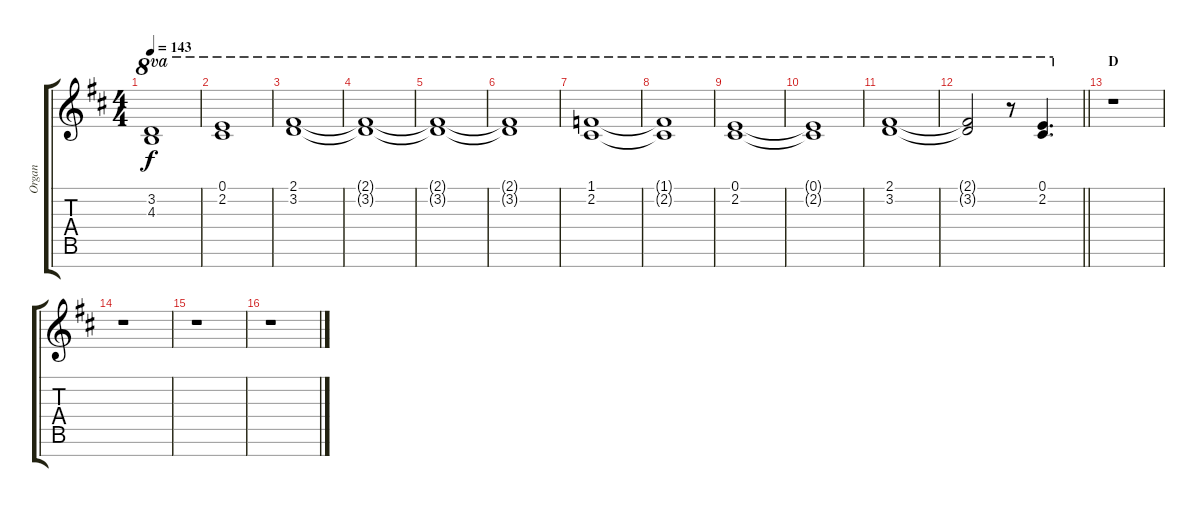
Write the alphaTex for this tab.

\track ("Organ" "Organ") {instrument rockorgan}
\staff {score tabs}
\tuning (E5 B4 G4 D4 A3 E3 B2) {hide}
\ts (4 4)
\tempo 143
\clef g2
\ks d
(3.2 4.3).1{ot 8va dy f} |
(0.1 2.2).1{ot 8va} |
(2.1 3.2).1{ot 8va} |
(2.1{t} 3.2{t}).1{ot 8va} |
(2.1{t} 3.2{t}).1{ot 8va} |
(2.1{t} 3.2{t}).1{ot 8va} |
(1.1 2.2).1{ot 8va} |
(1.1{t} 2.2{t}).1{ot 8va} |
(0.1 2.2).1{ot 8va} |
(0.1{t} 2.2{t}).1{ot 8va} |
(2.1 3.2).1{ot 8va} |
\barLineRight lightlight
(2.1{t} 3.2{t}).2{ot 8va} r.8{ot 8va} (0.1 2.2).4{d ot 8va} |
\section ("" "D")
r.1 |
r.1 |
r.1 |
r.1
